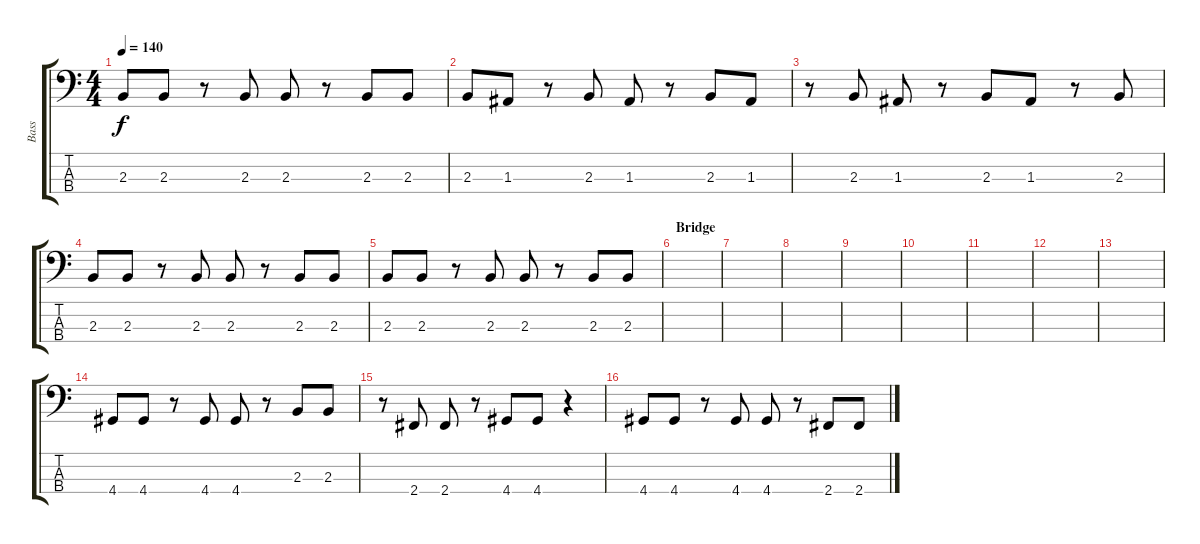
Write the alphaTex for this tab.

\track ("Bass" "Bass") {instrument electricbassfinger}
\staff {score tabs}
\tuning (G2 D2 A1 E1) {hide}
\ts (4 4)
\tempo 140
\clef f4
\ks c
2.3.8{dy f} 2.3.8 r.8 2.3.8 2.3.8 r.8 2.3.8 2.3.8 |
2.3.8 1.3.8 r.8 2.3.8 1.3.8 r.8 2.3.8 1.3.8 |
r.8 2.3.8 1.3.8 r.8 2.3.8 1.3.8 r.8 2.3.8 |
2.3.8 2.3.8 r.8 2.3.8 2.3.8 r.8 2.3.8 2.3.8 |
2.3.8 2.3.8 r.8 2.3.8 2.3.8 r.8 2.3.8 2.3.8 |
\section ("" "Bridge")
|
|
|
|
|
|
|
|
4.4.8 4.4.8 r.8 4.4.8 4.4.8 r.8 2.3.8 2.3.8 |
r.8 2.4.8 2.4.8 r.8 4.4.8 4.4.8 r.4 |
4.4.8 4.4.8 r.8 4.4.8 4.4.8 r.8 2.4.8 2.4.8
